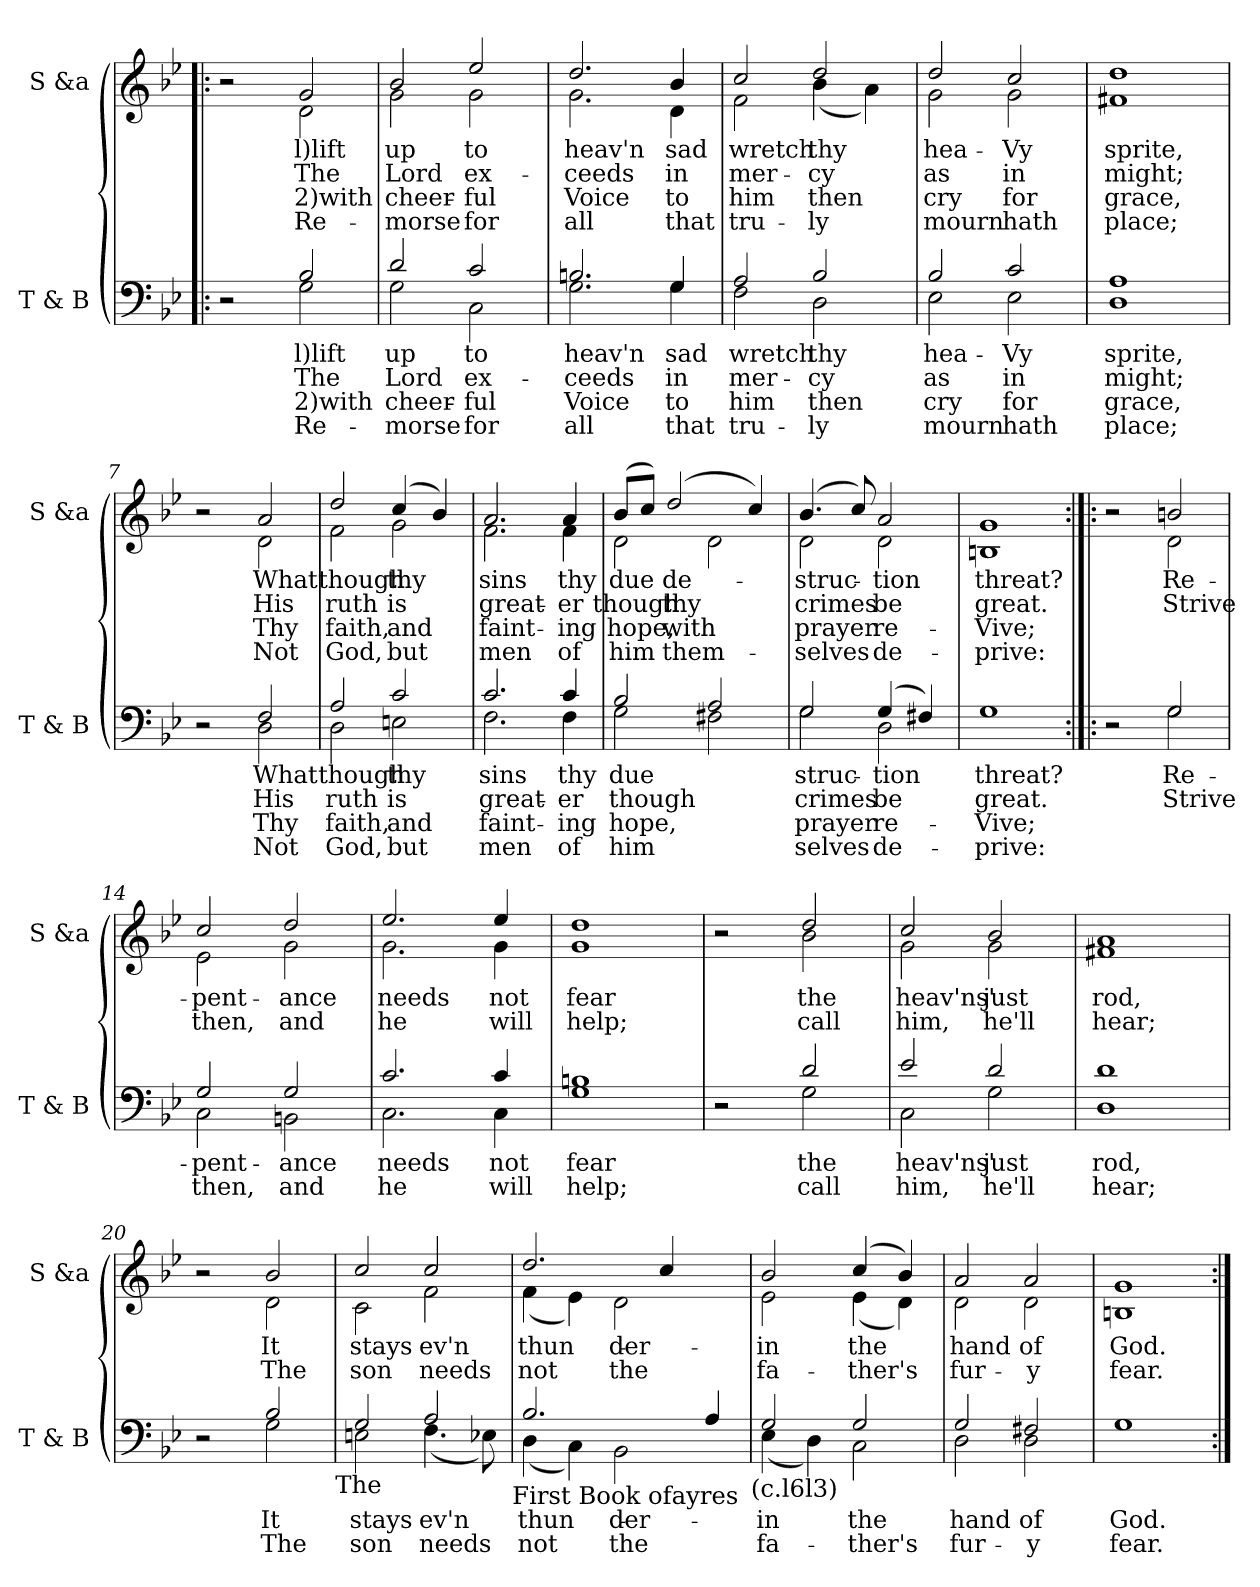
**kern	**text	**text	**text	**text	**kern	**text	**text	**text	**text
*part2	*part2	*part2	*part2	*part2	*part1	*part1	*part1	*part1	*part1
*staff2	*staff2	*staff2	*staff2	*staff2	*staff1	*staff1	*staff1	*staff1	*staff1
*I"T & B	*	*	*	*	*I"S &a	*	*	*	*
*I'T & B	*	*	*	*	*I'S &a	*	*	*	*
!!LO:PB:g=z
*stria5	*	*	*	*	*stria5	*	*	*	*
*clefF4	*	*	*	*	*clefG2	*	*	*	*
*k[b-e-]	*	*	*	*	*k[b-e-]	*	*	*	*
*B-:	*	*	*	*	*B-:	*	*	*	*
=1!|:	=1!|:	=1!|:	=1!|:	=1!|:	=1!|:	=1!|:	=1!|:	=1!|:	=1!|:
*^	*	*	*	*	*^	*	*	*	*
2r	2ryy	.	.	.	.	2r	2ryy	.	.	.	.
!	!	!LO:LY:a:cj	!LO:LY:a:rj	!LO:LY:a:cj	!LO:LY:a:rj	!	!	!LO:LY:b:cj	!LO:LY:b:rj	!LO:LY:b:cj	!LO:LY:b:rj
2B-/	2G\	l)lift	The	2)with	Re-	2g/	2d\	l)lift	The	2)with	Re-
=2	=2	=2	=2	=2	=2	=2	=2	=2	=2	=2	=2
!	!	!LO:LY:a:cj	!LO:LY:a:cj	!LO:LY:a:cj	!LO:LY:a:cj	!	!	!LO:LY:b:cj	!LO:LY:b:cj	!LO:LY:b:cj	!LO:LY:b:cj
2d/	2G\	-up	Lord	cheer-	-morse	2b-/	2g\	-up	Lord	cheer-	-morse
!	!	!LO:LY:a:cj	!LO:LY:a:cj	!LO:LY:a:cj	!LO:LY:a:cj	!	!	!LO:LY:b:cj	!LO:LY:b:cj	!LO:LY:b:cj	!LO:LY:b:cj
2c/	2C\	to	ex-	-ful	for	2ee-/	2g\	to	ex-	-ful	for
=3	=3	=3	=3	=3	=3	=3	=3	=3	=3	=3	=3
!	!	!LO:LY:a:cj	!LO:LY:a:cj	!LO:LY:a:cj	!LO:LY:a:cj	!	!	!LO:LY:b:cj	!LO:LY:b:cj	!LO:LY:b:cj	!LO:LY:b:cj
2.Bn/	2.G\	heav'n	ceeds	Voice	all	2.dd/	2.g\	heav'n	ceeds	Voice	all
!	!	!LO:LY:a:cj	!LO:LY:a:cj	!LO:LY:a:cj	!LO:LY:a:cj	!	!	!LO:LY:b:cj	!LO:LY:b:cj	!LO:LY:b:cj	!LO:LY:b:cj
4G/	4G\	sad	in	to	that	4b-/	4d\	sad	in	to	that
=4	=4	=4	=4	=4	=4	=4	=4	=4	=4	=4	=4
!	!	!LO:LY:a:cj	!LO:LY:a:cj	!LO:LY:a:cj	!LO:LY:a:cj	!	!	!LO:LY:b:cj	!LO:LY:b:cj	!LO:LY:b:cj	!LO:LY:b:cj
2A/	2F\	wretch	mer-	-him	tru-	2cc/	2f\	wretch	mer-	-him	tru-
!	!	!LO:LY:a:cj	!LO:LY:a:cj	!LO:LY:a:cj	!LO:LY:a:cj	!	!	!LO:LY:b:cj	!LO:LY:b:cj	!LO:LY:b:cj	!LO:LY:b:cj
2B-/	2D\	-thy	cy	then	ly	2dd/	(<4b-\	-thy	cy	then	ly
.	.	.	.	.	.	.	4a\)	.	.	.	.
=5	=5	=5	=5	=5	=5	=5	=5	=5	=5	=5	=5
!	!	!LO:LY:a:cj	!LO:LY:a:cj	!LO:LY:a:cj	!LO:LY:a:cj	!	!	!LO:LY:b:cj	!LO:LY:b:cj	!LO:LY:b:cj	!LO:LY:b:cj
2B-/	2E-\	hea-	-as	cry	mourn	2dd/	2g\	hea-	-as	cry	mourn
!	!	!LO:LY:a:cj	!LO:LY:a:cj	!LO:LY:a:cj	!LO:LY:a:cj	!	!	!LO:LY:b:cj	!LO:LY:b:cj	!LO:LY:b:cj	!LO:LY:b:cj
2c/	2E-\	Vy	in	for	hath	2cc/	2g\	Vy	in	for	hath
=6	=6	=6	=6	=6	=6	=6	=6	=6	=6	=6	=6
!	!	!LO:LY:a:cj	!LO:LY:a:cj	!LO:LY:a:cj	!LO:LY:a:cj	!	!	!LO:LY:b:cj	!LO:LY:b:cj	!LO:LY:b:cj	!LO:LY:b:cj
*v	*v	*	*	*	*	*	*	*	*	*	*
*	*	*	*	*	*v	*v	*	*	*	*
1A 1D	sprite,	might;	grace,	place;	1f#X 1dd	sprite,	might;	grace,	place;
!!LO:LB:g=z
=7	=7	=7	=7	=7	=7	=7	=7	=7	=7
*^	*	*	*	*	*^	*	*	*	*
2r	2ryy	.	.	.	.	2r	2ryy	.	.	.	.
!	!	!LO:LY:a:rj	!LO:LY:a:rj	!LO:LY:a:rj	!LO:LY:a:rj	!	!	!LO:LY:b:rj	!LO:LY:b:rj	!LO:LY:b:rj	!LO:LY:b:rj
2F/	2D\	What	His	Thy	Not	2a/	2d\	What	His	Thy	Not
=8	=8	=8	=8	=8	=8	=8	=8	=8	=8	=8	=8
!	!	!LO:LY:a:cj	!LO:LY:a:cj	!LO:LY:a:cj	!LO:LY:a:cj	!	!	!LO:LY:b:cj	!LO:LY:b:cj	!LO:LY:b:cj	!LO:LY:b:cj
2A/	2D\	though	ruth	faith,	God,	2dd/	2f\	though	ruth	faith,	God,
!	!	!LO:LY:a:cj	!LO:LY:a:cj	!LO:LY:a:cj	!LO:LY:a:cj	!	!	!LO:LY:b:cj	!LO:LY:b:cj	!LO:LY:b:cj	!LO:LY:b:cj
2c/	2En\	thy	is	and	but	(>4cc/	2g\	thy	is	and	but
.	.	.	.	.	.	4b-/)	.	.	.	.	.
=9	=9	=9	=9	=9	=9	=9	=9	=9	=9	=9	=9
!	!	!LO:LY:a:cj	!LO:LY:a:cj	!LO:LY:a:cj	!LO:LY:a:cj	!	!	!LO:LY:b:cj	!LO:LY:b:cj	!LO:LY:b:cj	!LO:LY:b:cj
2.c/	2.F\	sins	great-	-faint-	-men	2.a/	2.f\	sins	great-	-faint-	-men
!	!	!LO:LY:a:cj	!LO:LY:a:cj	!LO:LY:a:cj	!LO:LY:a:cj	!	!	!LO:LY:b:cj	!LO:LY:b:cj	!LO:LY:b:cj	!LO:LY:b:cj
4c/	4F\	thy	er	ing	of	4a/	4f\	thy	er	ing	of
=10	=10	=10	=10	=10	=10	=10	=10	=10	=10	=10	=10
!	!	!LO:LY:a:cj	!LO:LY:a:cj	!LO:LY:a:cj	!LO:LY:a:cj	!	!	!LO:LY:b:cj	!LO:LY:b:cj	!LO:LY:b:cj	!LO:LY:b:cj
2B-/	2G\	due	though	hope,	him	(>8b-/L	2d\	due	though	hope,	him
.	.	.	.	.	.	8cc/J)	.	.	.	.	.
!	!	!	!	!	!	!	!	!LO:LY:b	!LO:LY:b	!LO:LY:b	!LO:LY:b
.	.	.	.	.	.	(>2dd/	.	de-	-thy	with	them-
2A/	2F#X\	.	.	.	.	.	2d\	.	.	.	.
.	.	.	.	.	.	4cc/)	.	.	.	.	.
=11	=11	=11	=11	=11	=11	=11	=11	=11	=11	=11	=11
!	!	!LO:LY:a:cj	!LO:LY:a:cj	!LO:LY:a:cj	!LO:LY:a:cj	!	!	!LO:LY:b:cj	!LO:LY:b:cj	!LO:LY:b:cj	!LO:LY:b:cj
2G/	2G\	struc-	-crimes	prayer	selves	(>4.b-/	2d\	-struc-	-crimes	prayer	selves
.	.	.	.	.	.	8cc/)	.	.	.	.	.
!	!	!LO:LY:a:cj	!LO:LY:a:cj	!LO:LY:a:cj	!LO:LY:a:cj	!	!	!LO:LY:b:cj	!LO:LY:b:cj	!LO:LY:b:cj	!LO:LY:b:cj
(>4G/	2D\	tion	be	re-	-de-	2a/	2d\	tion	be	re-	-de-
4F#X/)	.	.	.	.	.	.	.	.	.	.	.
*v	*v	*	*	*	*	*	*	*	*	*	*
*	*	*	*	*	*v	*v	*	*	*	*
=12	=12	=12	=12	=12	=12	=12	=12	=12	=12
!	!LO:LY:a:cj	!LO:LY:a:cj	!LO:LY:a:cj	!LO:LY:a:cj	!	!LO:LY:b:cj	!LO:LY:b:cj	!LO:LY:b:cj	!LO:LY:b:cj
1G	-threat?	great.	Vive;	prive:	1g 1Bn	-threat?	great.	Vive;	prive:
!!LO:LB:g=z
=13:|!|:	=13:|!|:	=13:|!|:	=13:|!|:	=13:|!|:	=13:|!|:	=13:|!|:	=13:|!|:	=13:|!|:	=13:|!|:
*^	*	*	*	*	*^	*	*	*	*
2r	2ryy	.	.	.	.	2r	2ryy	.	.	.	.
!	!	!LO:LY:a:cj	!LO:LY:a:cj	!	!	!	!	!LO:LY:b:cj	!LO:LY:b:cj	!	!
2G/	2G\	Re-	-Strive	.	.	2bn/	2d\	Re-	-Strive	.	.
=14	=14	=14	=14	=14	=14	=14	=14	=14	=14	=14	=14
!	!	!LO:LY:a:cj	!LO:LY:a:cj	!	!	!	!	!LO:LY:b:cj	!LO:LY:b:cj	!	!
2G/	2C\	pent-	-then,	.	.	2cc/	2e-\	pent-	-then,	.	.
!	!	!LO:LY:a:cj	!LO:LY:a:cj	!	!	!	!	!LO:LY:b:cj	!LO:LY:b:cj	!	!
2G/	2BBn\	ance	and	.	.	2dd/	2g\	ance	and	.	.
=15	=15	=15	=15	=15	=15	=15	=15	=15	=15	=15	=15
!	!	!LO:LY:a:cj	!LO:LY:a:cj	!	!	!	!	!LO:LY:b:cj	!LO:LY:b:cj	!	!
2.c/	2.C\	needs	he	.	.	2.ee-/	2.g\	needs	he	.	.
!	!	!LO:LY:a:cj	!LO:LY:a:cj	!	!	!	!	!LO:LY:b:cj	!LO:LY:b:cj	!	!
4c/	4C\	not	will	.	.	4ee-/	4g\	not	will	.	.
=16	=16	=16	=16	=16	=16	=16	=16	=16	=16	=16	=16
!	!	!LO:LY:a:cj	!LO:LY:a:cj	!	!	!	!	!LO:LY:b:cj	!LO:LY:b:cj	!	!
*v	*v	*	*	*	*	*	*	*	*	*	*
*	*	*	*	*	*v	*v	*	*	*	*
1Bn 1G	fear	help;	.	.	1g 1dd	fear	help;	.	.
=17	=17	=17	=17	=17	=17	=17	=17	=17	=17
*^	*	*	*	*	*^	*	*	*	*
2r	2ryy	.	.	.	.	2r	2ryy	.	.	.	.
!	!	!LO:LY:a:rj	!LO:LY:a:rj	!	!	!	!	!LO:LY:b:rj	!LO:LY:b:rj	!	!
2d/	2G\	the	call	.	.	2dd/	2b-\	the	call	.	.
=18	=18	=18	=18	=18	=18	=18	=18	=18	=18	=18	=18
!	!	!LO:LY:a:cj	!LO:LY:a:cj	!	!	!	!	!LO:LY:b:cj	!LO:LY:b:cj	!	!
2e-/	2C\	heav'ns'	him,	.	.	2cc/	2g\	heav'ns'	him,	.	.
!	!	!LO:LY:a:cj	!LO:LY:a:cj	!	!	!	!	!LO:LY:b:cj	!LO:LY:b:cj	!	!
2d/	2G\	just	he'll	.	.	2b-/	2g\	just	he'll	.	.
!!LO:LB:g=z
=19	=19	=19	=19	=19	=19	=19	=19	=19	=19	=19	=19
!	!	!LO:LY:a:cj	!LO:LY:a:cj	!	!	!	!	!LO:LY:b:cj	!LO:LY:b:cj	!	!
*v	*v	*	*	*	*	*	*	*	*	*	*
*	*	*	*	*	*v	*v	*	*	*	*
1d 1D	rod,	hear;	.	.	1a 1f#X	rod,	hear;	.	.
=20	=20	=20	=20	=20	=20	=20	=20	=20	=20
*^	*	*	*	*	*^	*	*	*	*
2r	2ryy	.	.	.	.	2r	2ryy	.	.	.	.
!	!	!LO:LY:a:cj	!LO:LY:a:cj	!	!	!	!	!LO:LY:b:cj	!LO:LY:b:cj	!	!
2B-/	2G\	It	The	.	.	2b-/	2d\	It	The	.	.
!	!LO:TX:b:t=The	!	!	!	!	!	!	!	!	!	!
=21	=21	=21	=21	=21	=21	=21	=21	=21	=21	=21	=21
!	!	!LO:LY:a:cj	!LO:LY:a:cj	!	!	!	!	!LO:LY:b:cj	!LO:LY:b:cj	!	!
2G/	2En\	stays	son	.	.	2cc/	2c\	stays	son	.	.
!	!	!LO:LY:a:cj	!LO:LY:a:cj	!	!	!	!	!LO:LY:b:cj	!LO:LY:b:cj	!	!
2A/	(<4.F\	ev'n	needs	.	.	2cc/	2f\	ev'n	needs	.	.
.	8E-X\)	.	.	.	.	.	.	.	.	.	.
!	!LO:TX:b:t=First Book ofayres	!	!	!	!	!	!	!	!	!	!
=22	=22	=22	=22	=22	=22	=22	=22	=22	=22	=22	=22
!	!	!LO:LY:a:cj	!LO:LY:a:cj	!	!	!	!	!LO:LY:b:cj	!LO:LY:b:cj	!	!
2.B-/	(<4D\	thun-	-not	.	.	2.dd/	(<4f\	thun-	-not	.	.
.	4C\)	.	.	.	.	.	4e-\)	.	.	.	.
!	!	!LO:LY:a:cj	!LO:LY:a:cj	!	!	!	!	!LO:LY:b:cj	!LO:LY:b:cj	!	!
.	2BB-\	der	the	.	.	.	2d\	der	the	.	.
4ryy	.	.	.	.	.	4cc/	.	.	.	.	.
4A/	4ryy	.	.	.	.	4ryy	4ryy	.	.	.	.
!	!LO:TX:b:t=(c.l6l3)	!	!	!	!	!	!	!	!	!	!
=23	=23	=23	=23	=23	=23	=23	=23	=23	=23	=23	=23
!	!	!LO:LY:a:cj	!LO:LY:a:cj	!	!	!	!	!LO:LY:b:cj	!LO:LY:b:cj	!	!
2G/	(<4E-\	in	fa-	.	.	2b-/	2e-\	in	fa-	.	.
.	4D\)	.	.	.	.	.	.	.	.	.	.
!	!	!LO:LY:a:cj	!LO:LY:a:cj	!	!	!	!	!LO:LY:b:cj	!LO:LY:b:cj	!	!
2G/	2C\	-the	ther's	.	.	(>4cc/	(<4e-\	-the	ther's	.	.
.	.	.	.	.	.	4b-/)	4d\)	.	.	.	.
=24	=24	=24	=24	=24	=24	=24	=24	=24	=24	=24	=24
!	!	!LO:LY:a:cj	!LO:LY:a:cj	!	!	!	!	!LO:LY:b:cj	!LO:LY:b:cj	!	!
2G/	2D\	hand	fur-	.	.	2a/	2d\	hand	fur-	.	.
!	!	!LO:LY:a:cj	!LO:LY:a:cj	!	!	!	!	!LO:LY:b:cj	!LO:LY:b:cj	!	!
2F#X/	2D\	-of	y	.	.	2a/	2d\	-of	y	.	.
=25	=25	=25	=25	=25	=25	=25	=25	=25	=25	=25	=25
!	!	!LO:LY:a:cj	!LO:LY:a:cj	!	!	!	!	!LO:LY:b:cj	!LO:LY:b:cj	!	!
*v	*v	*	*	*	*	*	*	*	*	*	*
*	*	*	*	*	*v	*v	*	*	*	*
1G	God.	fear.	.	.	1Bn 1g	God.	fear.	.	.
=:|!	=:|!	=:|!	=:|!	=:|!	=:|!	=:|!	=:|!	=:|!	=:|!
*-	*-	*-	*-	*-	*-	*-	*-	*-	*-
